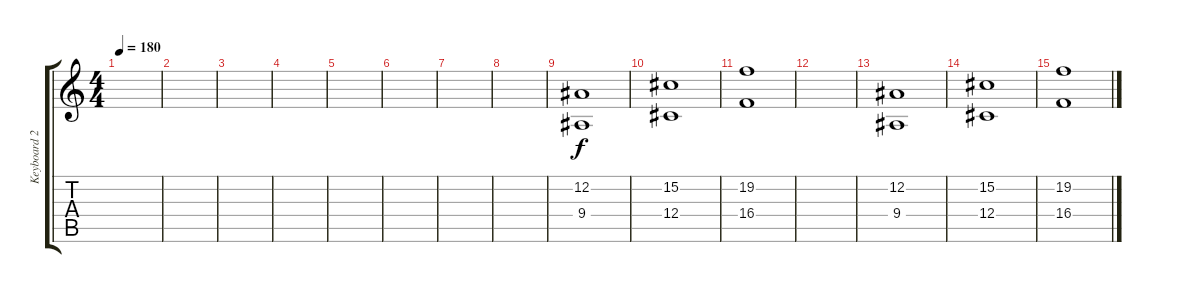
\track ("Keyboard 2 " "Keyboard 2") {instrument stringensemble2}
\staff {score tabs}
\tuning (Eb4 Bb3 Gb3 Db3 Ab2 Eb2) {hide}
\ts (4 4)
\tempo 180
\clef g2
\ks c
|
|
|
|
|
|
|
|
(12.2 9.4).1 |
(15.2 12.4).1 |
(19.2 16.4).1 |
|
(12.2 9.4).1 |
(15.2 12.4).1 |
(19.2 16.4).1
